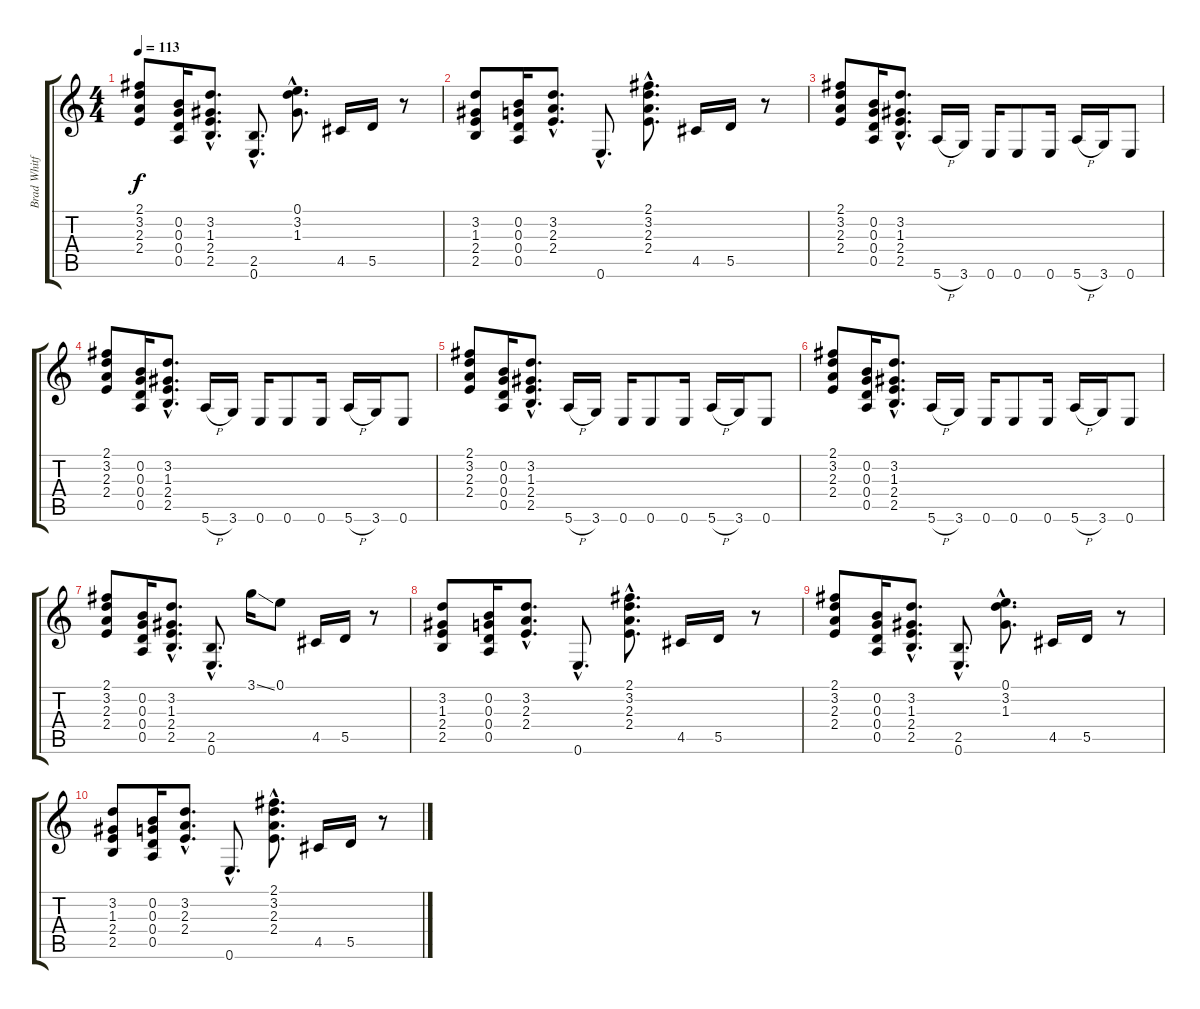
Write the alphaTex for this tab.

\track ("Brad Whitford" "Brad Whitf") {instrument overdrivenguitar}
\staff {score tabs}
\tuning (E4 B3 G3 D3 A2 E2) {hide}
\ts (4 4)
\tempo 113
\clef g2
\ks c
(2.1 3.2 2.3 2.4).8{dy f} (0.2 0.3 0.4 0.5).16 (3.2{hac} 1.3{hac} 2.4{hac} 2.5{hac}).8{d} (2.5{hac} 0.6{hac}).8{d} (0.1{hac} 3.2{hac} 1.3{hac}).8{d} 4.5.16 5.5.16 r.8 |
(3.2 1.3 2.4 2.5).8 (0.2 0.3 0.4 0.5).16 (3.2{hac} 2.3{hac} 2.4{hac}).8{d} 0.6{hac}.8{d} (2.1{hac} 3.2{hac} 2.3{hac} 2.4{hac}).8{d} 4.5.16 5.5.16 r.8 |
(2.1 3.2 2.3 2.4).8 (0.2 0.3 0.4 0.5).16 (3.2{hac} 1.3{hac} 2.4{hac} 2.5{hac}).8{d} 5.6{h}.16 3.6.16 0.6.16 0.6.8 0.6.16 5.6{h}.16 3.6.16 0.6.8 |
(2.1 3.2 2.3 2.4).8 (0.2 0.3 0.4 0.5).16 (3.2{hac} 1.3{hac} 2.4{hac} 2.5{hac}).8{d} 5.6{h}.16 3.6.16 0.6.16 0.6.8 0.6.16 5.6{h}.16 3.6.16 0.6.8 |
(2.1 3.2 2.3 2.4).8 (0.2 0.3 0.4 0.5).16 (3.2{hac} 1.3{hac} 2.4{hac} 2.5{hac}).8{d} 5.6{h}.16 3.6.16 0.6.16 0.6.8 0.6.16 5.6{h}.16 3.6.16 0.6.8 |
(2.1 3.2 2.3 2.4).8 (0.2 0.3 0.4 0.5).16 (3.2{hac} 1.3{hac} 2.4{hac} 2.5{hac}).8{d} 5.6{h}.16 3.6.16 0.6.16 0.6.8 0.6.16 5.6{h}.16 3.6.16 0.6.8 |
(2.1 3.2 2.3 2.4).8 (0.2 0.3 0.4 0.5).16 (3.2{hac} 1.3{hac} 2.4{hac} 2.5{hac}).8{d} (2.5{hac} 0.6{hac}).8{d} 3.1{ss}.16 0.1.8 4.5.16 5.5.16 r.8 |
(3.2 1.3 2.4 2.5).8 (0.2 0.3 0.4 0.5).16 (3.2{hac} 2.3{hac} 2.4{hac}).8{d} 0.6{hac}.8{d} (2.1{hac} 3.2{hac} 2.3{hac} 2.4{hac}).8{d} 4.5.16 5.5.16 r.8 |
(2.1 3.2 2.3 2.4).8{volume 0} (0.2 0.3 0.4 0.5).16 (3.2{hac} 1.3{hac} 2.4{hac} 2.5{hac}).8{d} (2.5{hac} 0.6{hac}).8{d} (0.1{hac} 3.2{hac} 1.3{hac}).8{d} 4.5.16 5.5.16 r.8 |
(3.2 1.3 2.4 2.5).8 (0.2 0.3 0.4 0.5).16 (3.2{hac} 2.3{hac} 2.4{hac}).8{d} 0.6{hac}.8{d} (2.1{hac} 3.2{hac} 2.3{hac} 2.4{hac}).8{d} 4.5.16 5.5.16 r.8
